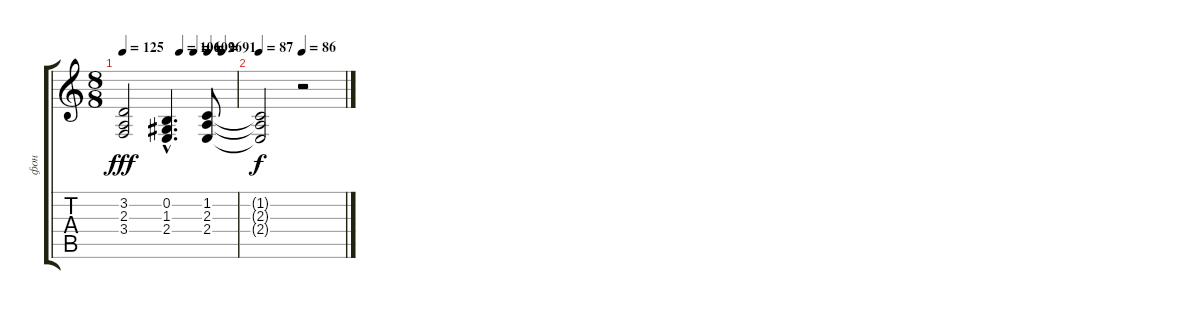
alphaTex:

\track ("фон" "фон") {instrument synthstrings1}
\staff {score tabs}
\tuning (E4 B3 G3 D3 A2 E2) {hide}
\ts (8 8)
\tempo 125
\tempo (106 0.5)
\tempo (102 0.625)
\tempo (96 0.75)
\tempo (91 0.875)
\clef g2
\ks c
(3.2 2.3 3.4).2{dy fff} (0.2{hac} 1.3{hac} 2.4{hac}).4{d} (1.2 2.3 2.4).8 |
\tempo 87
\tempo (86 0.5)
(1.2{t} 2.3{t} 2.4{t}).2{dy f} r.2
